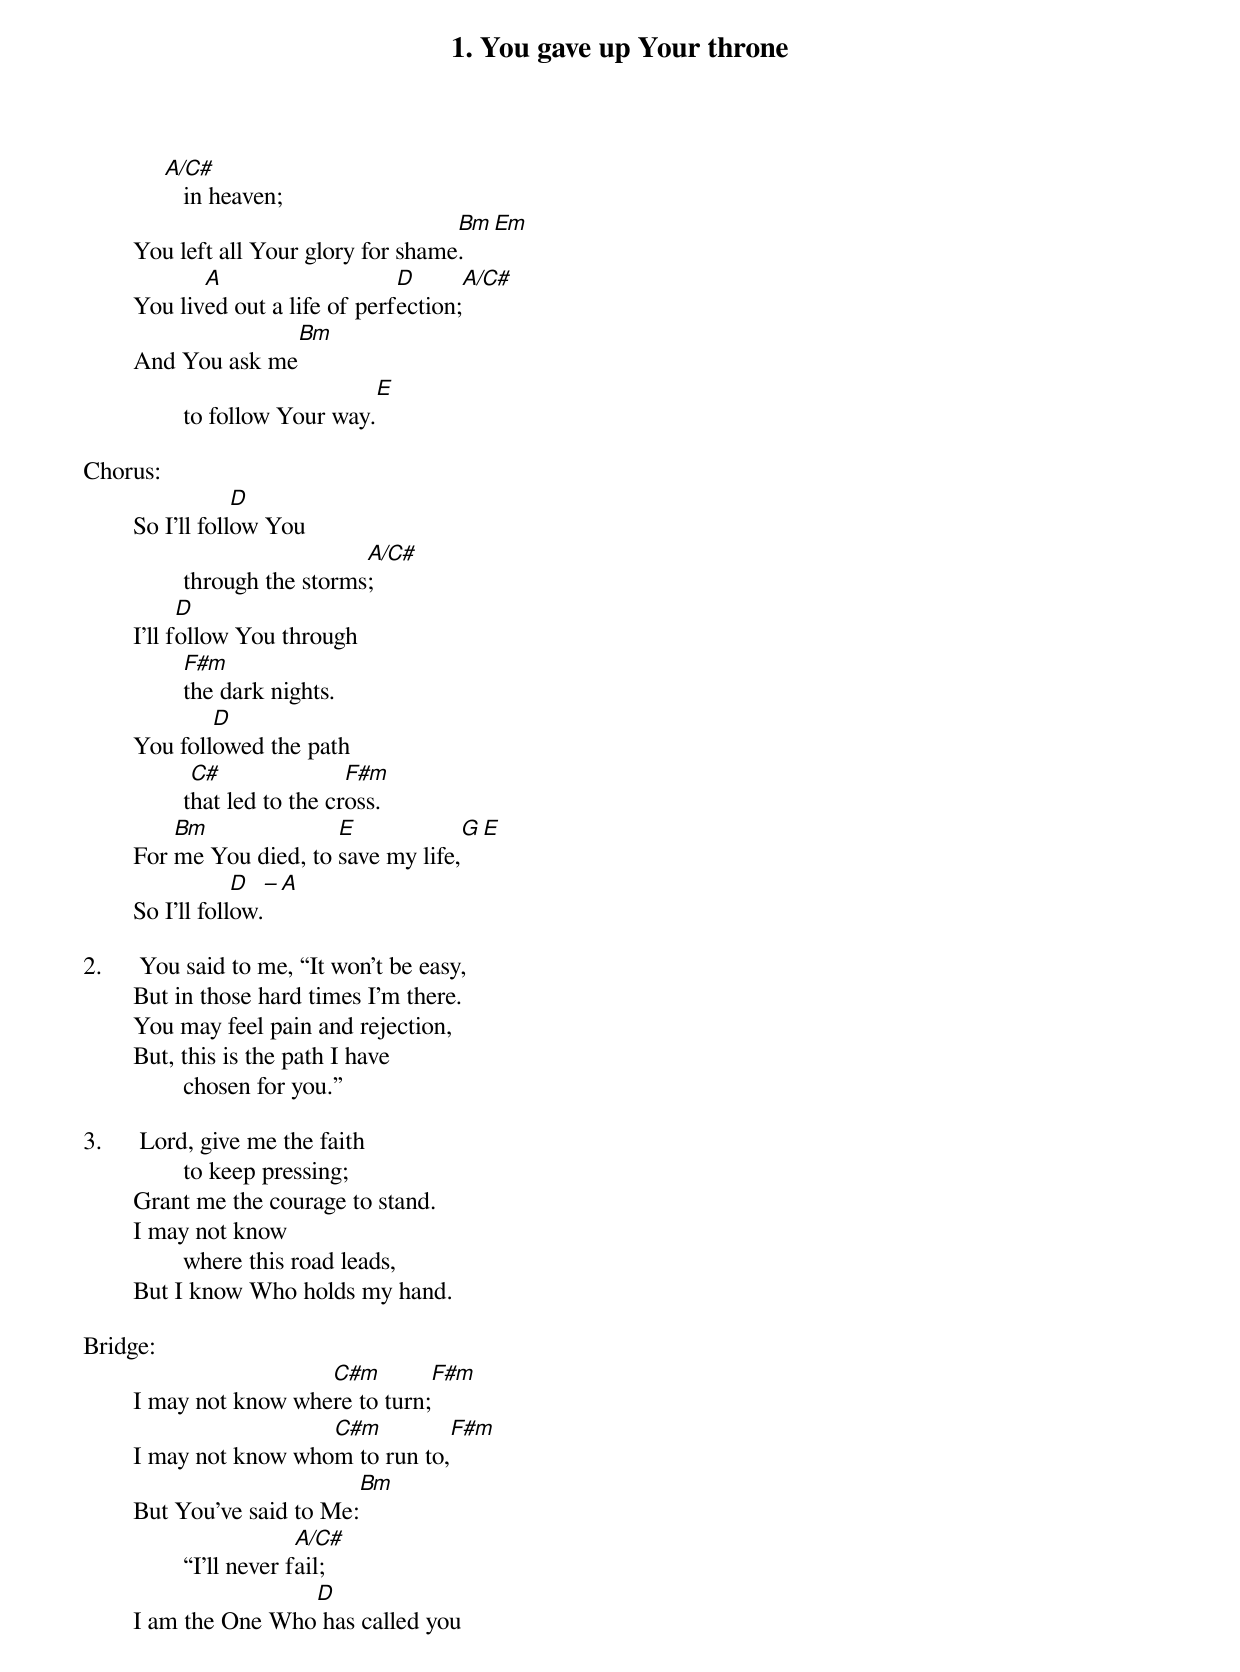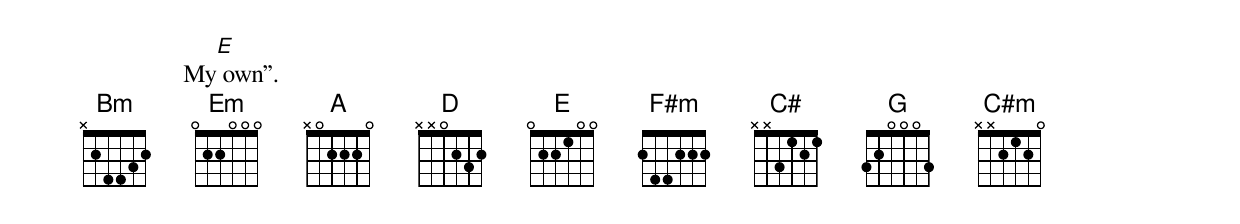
1. You gave up Your throne
             A/C#
		in heaven;
                                         Bm              Em
	You left all Your glory for shame.
               A                    D                A/C#
	You lived out a life of perfection;
                        Bm
	And You ask me
                                        E
		to follow Your way.

Chorus:
                    D
	So I’ll follow You
                                  A/C#
		through the storms;
              D
	I’ll follow You through
                F#m
		the dark nights.
                D
	You followed the path
                 C#               F#m
		that led to the cross.
            Bm              E            G               E
	For me You died, to save my life,
                    D    –  A
	So I’ll follow.

2.	You said to me, “It won’t be easy,
	But in those hard times I’m there.
	You may feel pain and rejection,
	But, this is the path I have
		chosen for you.”

3.	Lord, give me the faith
		to keep pressing;
	Grant me the courage to stand.
	I may not know
		where this road leads,
	But I know Who holds my hand.

Bridge:
                          C#m                     F#m
	I may not know where to turn;
                          C#m                     F#m
	I may not know whom to run to,
                                            Bm
	But You’ve said to Me:
                             A/C#
		“I’ll never fail;
                        D
	I am the One Who has called you
                  E
		My own”.
